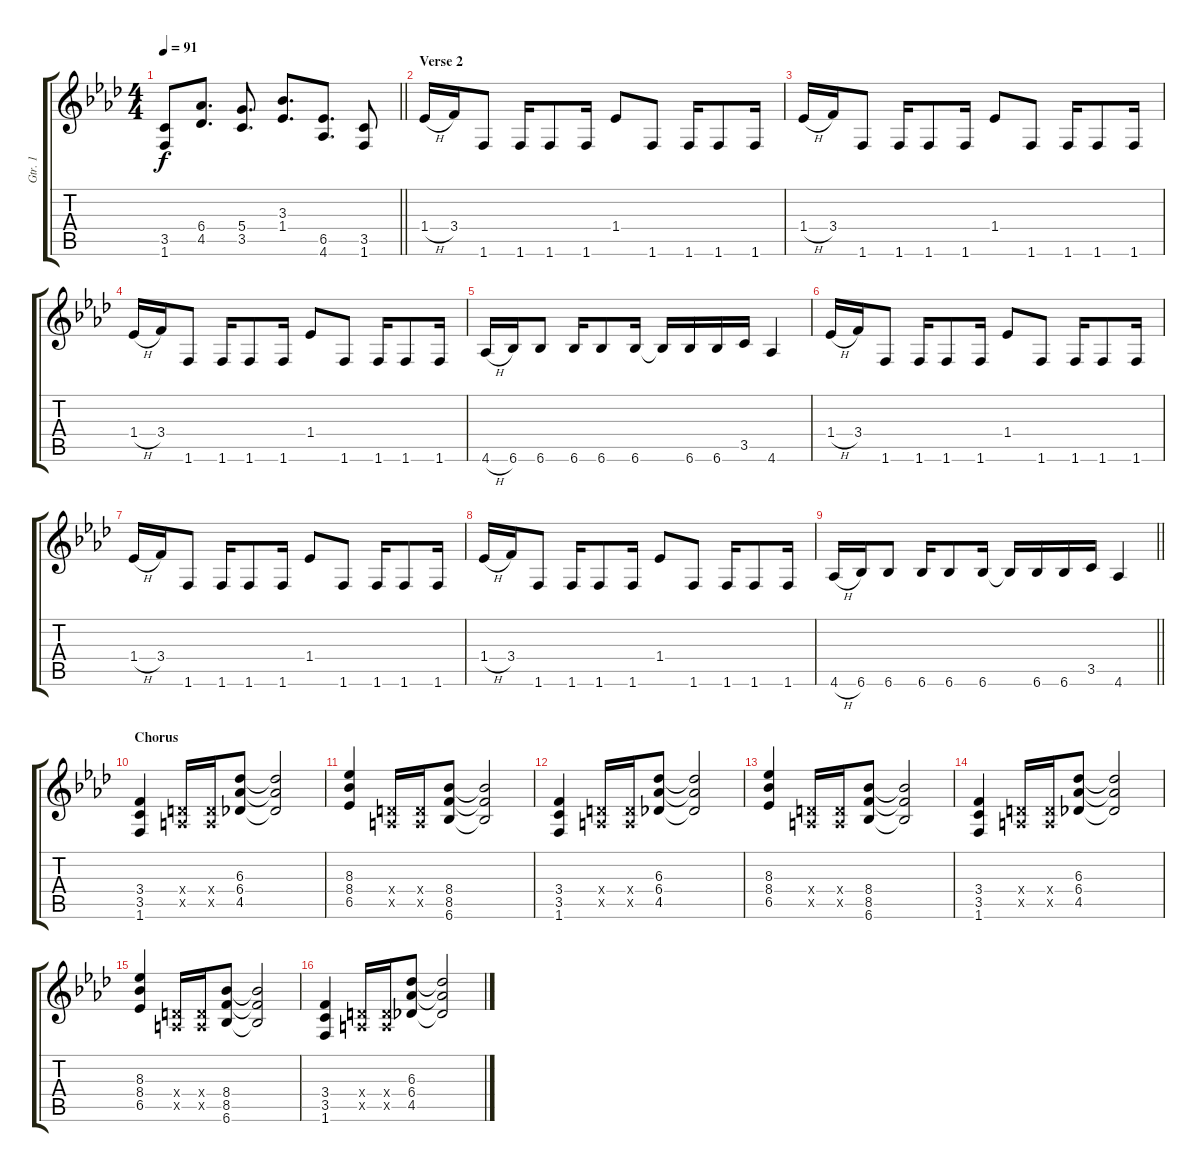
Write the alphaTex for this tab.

\track ("Gtr. 1" "Gtr. 1") {instrument electricguitarjazz}
\staff {score tabs}
\tuning (E4 B3 G3 D3 A2 E2) {hide}
\ts (4 4)
\tempo 91
\clef g2
\barLineRight lightlight
\ks fminor
(3.5 1.6).8{dy f} (6.4 4.5).8{d} (5.4 3.5).8{d} (3.3 1.4).8{d} (6.5 4.6).8{d} (3.5 1.6).8 |
\section ("" "Verse 2")
1.4{h}.16 3.4.16 1.6.8 1.6.16 1.6.8 1.6.16 1.4.8 1.6.8 1.6.16 1.6.8 1.6.16 |
1.4{h}.16 3.4.16 1.6.8 1.6.16 1.6.8 1.6.16 1.4.8 1.6.8 1.6.16 1.6.8 1.6.16 |
1.4{h}.16 3.4.16 1.6.8 1.6.16 1.6.8 1.6.16 1.4.8 1.6.8 1.6.16 1.6.8 1.6.16 |
4.6{h}.16 6.6.16 6.6.8 6.6.16 6.6.8 6.6.16 6.6{t}.16 6.6.16 6.6.16 3.5.16 4.6.4 |
1.4{h}.16 3.4.16 1.6.8 1.6.16 1.6.8 1.6.16 1.4.8 1.6.8 1.6.16 1.6.8 1.6.16 |
1.4{h}.16 3.4.16 1.6.8 1.6.16 1.6.8 1.6.16 1.4.8 1.6.8 1.6.16 1.6.8 1.6.16 |
1.4{h}.16 3.4.16 1.6.8 1.6.16 1.6.8 1.6.16 1.4.8 1.6.8 1.6.16 1.6.8 1.6.16 |
\barLineRight lightlight
4.6{h}.16 6.6.16 6.6.8 6.6.16 6.6.8 6.6.16 6.6{t}.16 6.6.16 6.6.16 3.5.16 4.6.4 |
\section ("" "Chorus")
(3.4 3.5 1.6).4 (0.4{x} 0.5{x}).16 (0.4{x} 0.5{x}).16 (6.3 6.4 4.5).8 (6.3{t} 6.4{t} 4.5{t}).2 |
(8.3 8.4 6.5).4 (0.4{x} 0.5{x}).16 (0.4{x} 0.5{x}).16 (8.4 8.5 6.6).8 (8.4{t} 8.5{t} 6.6{t}).2 |
(3.4 3.5 1.6).4 (0.4{x} 0.5{x}).16 (0.4{x} 0.5{x}).16 (6.3 6.4 4.5).8 (6.3{t} 6.4{t} 4.5{t}).2 |
(8.3 8.4 6.5).4 (0.4{x} 0.5{x}).16 (0.4{x} 0.5{x}).16 (8.4 8.5 6.6).8 (8.4{t} 8.5{t} 6.6{t}).2 |
(3.4 3.5 1.6).4 (0.4{x} 0.5{x}).16 (0.4{x} 0.5{x}).16 (6.3 6.4 4.5).8 (6.3{t} 6.4{t} 4.5{t}).2 |
(8.3 8.4 6.5).4 (0.4{x} 0.5{x}).16 (0.4{x} 0.5{x}).16 (8.4 8.5 6.6).8 (8.4{t} 8.5{t} 6.6{t}).2 |
(3.4 3.5 1.6).4 (0.4{x} 0.5{x}).16 (0.4{x} 0.5{x}).16 (6.3 6.4 4.5).8 (6.3{t} 6.4{t} 4.5{t}).2
